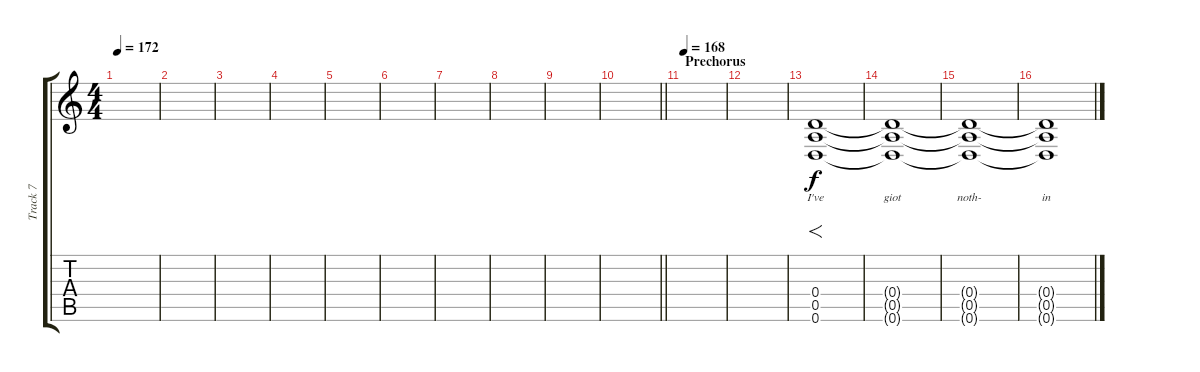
\track ("Track 7" "Track 7") {instrument distortionguitar}
\staff {score tabs}
\tuning (E4 B3 G3 D3 A2 D2) {hide}
\ts (4 4)
\tempo 172
\clef g2
\ks c
|
|
|
|
|
|
|
|
|
\barLineRight lightlight
|
\section ("" "Prechorus")
\tempo 168
|
|
(0.4 0.5 0.6).1{f lyrics (0 "I've") lyrics (1 "") lyrics (2 "") lyrics (3 "") lyrics (4 "")} |
(0.4{t} 0.5{t} 0.6{t}).1{lyrics (0 "giot") lyrics (1 "") lyrics (2 "") lyrics (3 "") lyrics (4 "")} |
(0.4{t} 0.5{t} 0.6{t}).1{lyrics (0 "noth-") lyrics (1 "") lyrics (2 "") lyrics (3 "") lyrics (4 "")} |
(0.4{t} 0.5{t} 0.6{t}).1{lyrics (0 "in") lyrics (1 "") lyrics (2 "") lyrics (3 "") lyrics (4 "")}
